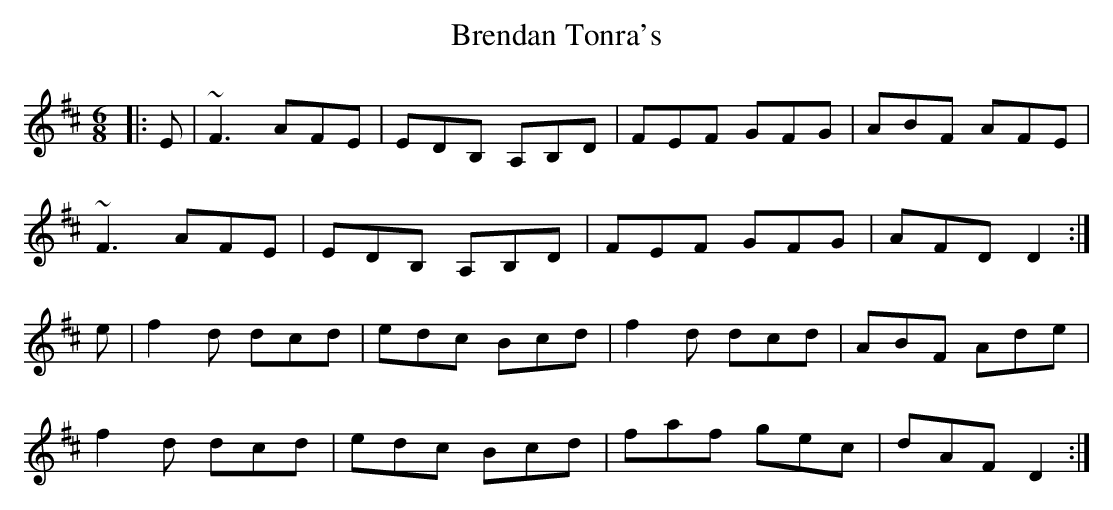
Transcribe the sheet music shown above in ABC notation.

X:1
T: Brendan Tonra's
M: 6/8
L: 1/8
K: Dmaj
|:E|~F3 AFE|EDB, A,B,D|FEF GFG|ABF AFE|
~F3 AFE|EDB, A,B,D|FEF GFG|AFD D2:|
e|f2 d dcd|edc Bcd|f2d dcd|ABF Ade|
f2d dcd|edc Bcd|faf gec|dAF D2:|
